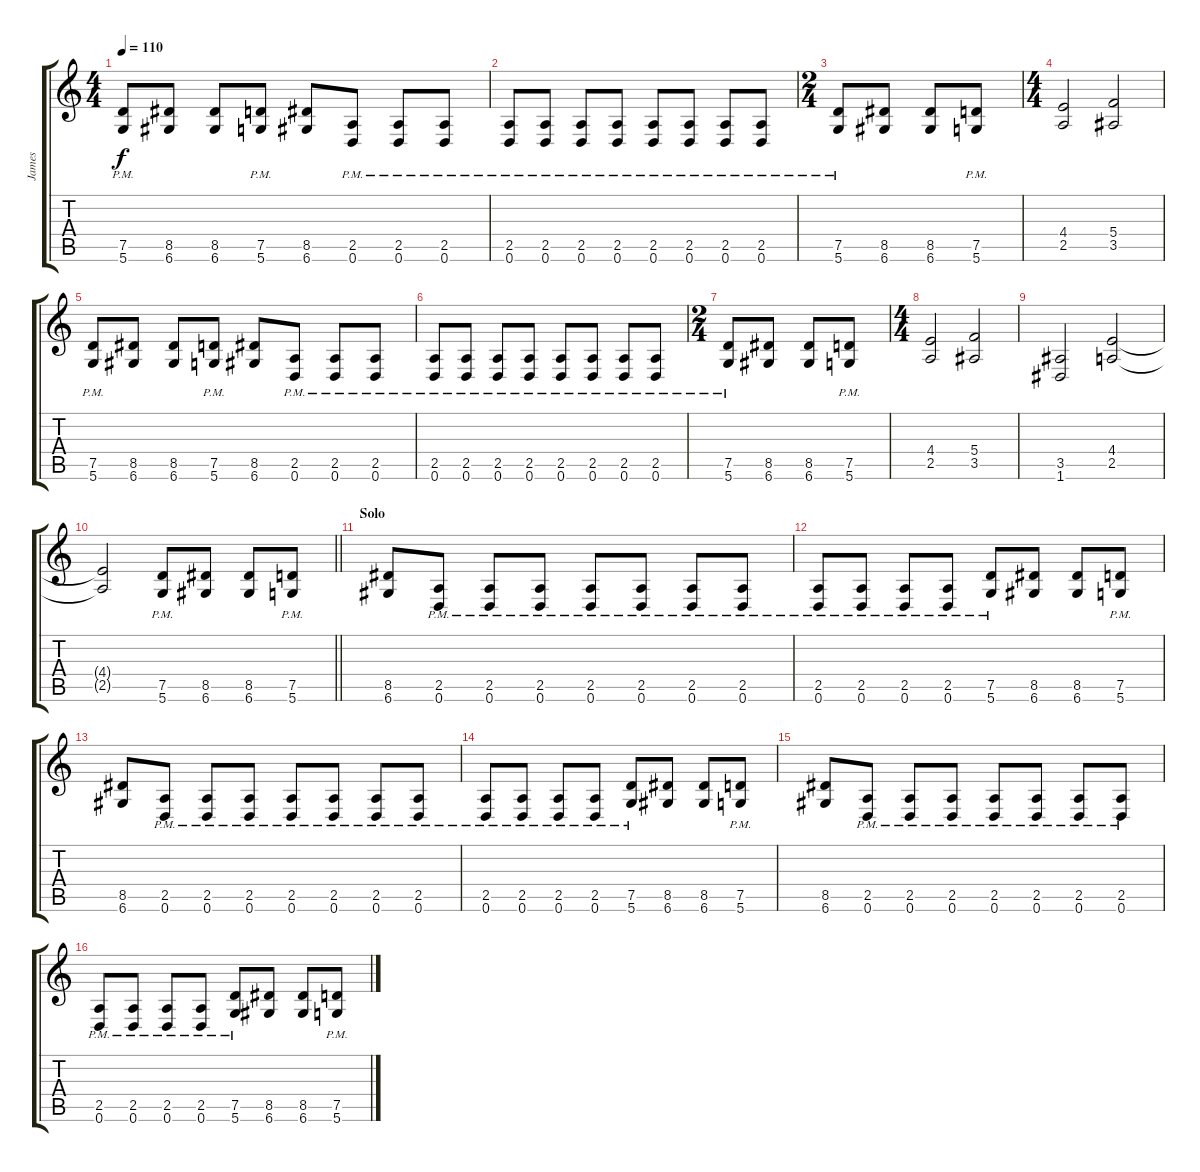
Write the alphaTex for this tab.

\track ("James" "James") {instrument distortionguitar}
\staff {score tabs}
\tuning (D4 A3 F3 C3 G2 D2) {hide}
\ts (4 4)
\tempo 110
\clef g2
\ks c
(7.5{pm} 5.6{pm}).8{dy f} (8.5 6.6).8 (8.5 6.6).8 (7.5{pm} 5.6{pm}).8 (8.5 6.6).8 (2.5{pm} 0.6{pm}).8 (2.5{pm} 0.6{pm}).8 (2.5{pm} 0.6{pm}).8 |
(2.5{pm} 0.6{pm}).8 (2.5{pm} 0.6{pm}).8 (2.5{pm} 0.6{pm}).8 (2.5{pm} 0.6{pm}).8 (2.5{pm} 0.6{pm}).8 (2.5{pm} 0.6{pm}).8 (2.5{pm} 0.6{pm}).8 (2.5{pm} 0.6{pm}).8 |
\ts (2 4)
(7.5{pm} 5.6{pm}).8 (8.5 6.6).8 (8.5 6.6).8 (7.5{pm} 5.6{pm}).8 |
\ts (4 4)
(4.4 2.5).2 (5.4 3.5).2 |
(7.5{pm} 5.6{pm}).8 (8.5 6.6).8 (8.5 6.6).8 (7.5{pm} 5.6{pm}).8 (8.5 6.6).8 (2.5{pm} 0.6{pm}).8 (2.5{pm} 0.6{pm}).8 (2.5{pm} 0.6{pm}).8 |
(2.5{pm} 0.6{pm}).8 (2.5{pm} 0.6{pm}).8 (2.5{pm} 0.6{pm}).8 (2.5{pm} 0.6{pm}).8 (2.5{pm} 0.6{pm}).8 (2.5{pm} 0.6{pm}).8 (2.5{pm} 0.6{pm}).8 (2.5{pm} 0.6{pm}).8 |
\ts (2 4)
(7.5{pm} 5.6{pm}).8 (8.5 6.6).8 (8.5 6.6).8 (7.5{pm} 5.6{pm}).8 |
\ts (4 4)
(4.4 2.5).2 (5.4 3.5).2 |
(3.5 1.6).2 (4.4 2.5).2 |
\barLineRight lightlight
(4.4{t} 2.5{t}).2 (7.5{pm} 5.6{pm}).8{volume 5} (8.5 6.6).8 (8.5 6.6).8 (7.5{pm} 5.6{pm}).8 |
\section ("" "Solo")
(8.5 6.6).8 (2.5{pm} 0.6{pm}).8 (2.5{pm} 0.6{pm}).8 (2.5{pm} 0.6{pm}).8 (2.5{pm} 0.6{pm}).8 (2.5{pm} 0.6{pm}).8 (2.5{pm} 0.6{pm}).8 (2.5{pm} 0.6{pm}).8 |
(2.5{pm} 0.6{pm}).8 (2.5{pm} 0.6{pm}).8 (2.5{pm} 0.6{pm}).8 (2.5{pm} 0.6{pm}).8 (7.5{pm} 5.6{pm}).8 (8.5 6.6).8 (8.5 6.6).8 (7.5{pm} 5.6{pm}).8 |
(8.5 6.6).8 (2.5{pm} 0.6{pm}).8 (2.5{pm} 0.6{pm}).8 (2.5{pm} 0.6{pm}).8 (2.5{pm} 0.6{pm}).8 (2.5{pm} 0.6{pm}).8 (2.5{pm} 0.6{pm}).8 (2.5{pm} 0.6{pm}).8 |
(2.5{pm} 0.6{pm}).8 (2.5{pm} 0.6{pm}).8 (2.5{pm} 0.6{pm}).8 (2.5{pm} 0.6{pm}).8 (7.5{pm} 5.6{pm}).8 (8.5 6.6).8 (8.5 6.6).8 (7.5{pm} 5.6{pm}).8 |
(8.5 6.6).8 (2.5{pm} 0.6{pm}).8 (2.5{pm} 0.6{pm}).8 (2.5{pm} 0.6{pm}).8 (2.5{pm} 0.6{pm}).8 (2.5{pm} 0.6{pm}).8 (2.5{pm} 0.6{pm}).8 (2.5{pm} 0.6{pm}).8 |
(2.5{pm} 0.6{pm}).8 (2.5{pm} 0.6{pm}).8 (2.5{pm} 0.6{pm}).8 (2.5{pm} 0.6{pm}).8 (7.5{pm} 5.6{pm}).8 (8.5 6.6).8 (8.5 6.6).8 (7.5{pm} 5.6{pm}).8
